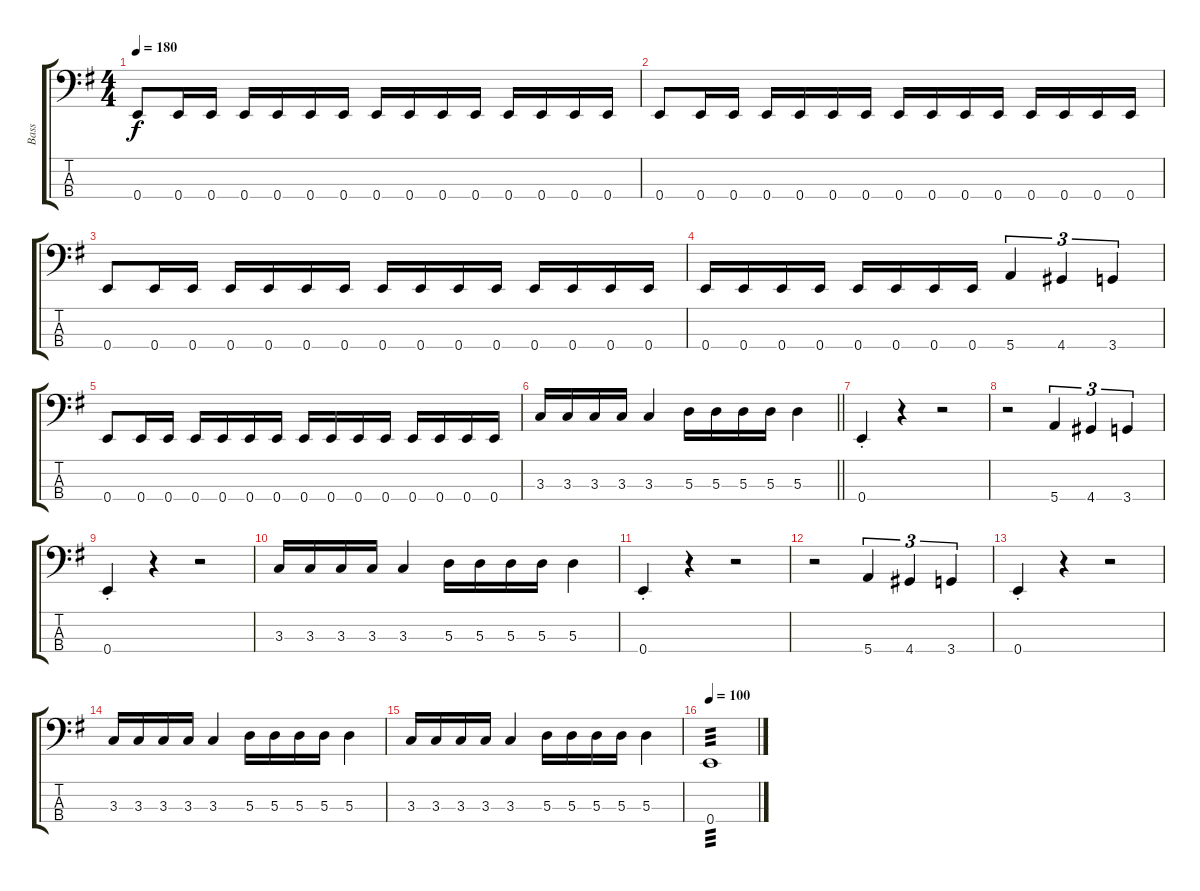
\track ("Bass" "Bass") {instrument electricbasspick}
\staff {score tabs}
\tuning (G2 D2 A1 E1) {hide}
\ts (4 4)
\tempo 180
\clef f4
\ks g
0.4.8{dy f} 0.4.16 0.4.16 0.4.16 0.4.16 0.4.16 0.4.16 0.4.16 0.4.16 0.4.16 0.4.16 0.4.16 0.4.16 0.4.16 0.4.16 |
0.4.8 0.4.16 0.4.16 0.4.16 0.4.16 0.4.16 0.4.16 0.4.16 0.4.16 0.4.16 0.4.16 0.4.16 0.4.16 0.4.16 0.4.16 |
0.4.8 0.4.16 0.4.16 0.4.16 0.4.16 0.4.16 0.4.16 0.4.16 0.4.16 0.4.16 0.4.16 0.4.16 0.4.16 0.4.16 0.4.16 |
0.4.16 0.4.16 0.4.16 0.4.16 0.4.16 0.4.16 0.4.16 0.4.16 5.4.4{tu (3 2)} 4.4.4{tu (3 2)} 3.4.4{tu (3 2)} |
0.4.8 0.4.16 0.4.16 0.4.16 0.4.16 0.4.16 0.4.16 0.4.16 0.4.16 0.4.16 0.4.16 0.4.16 0.4.16 0.4.16 0.4.16 |
\barLineRight lightlight
3.3.16 3.3.16 3.3.16 3.3.16 3.3.4 5.3.16 5.3.16 5.3.16 5.3.16 5.3.4 |
0.4{st}.4 r.4 r.2 |
r.2 5.4.4{tu (3 2)} 4.4.4{tu (3 2)} 3.4.4{tu (3 2)} |
0.4{st}.4 r.4 r.2 |
3.3.16 3.3.16 3.3.16 3.3.16 3.3.4 5.3.16 5.3.16 5.3.16 5.3.16 5.3.4 |
0.4{st}.4 r.4 r.2 |
r.2 5.4.4{tu (3 2)} 4.4.4{tu (3 2)} 3.4.4{tu (3 2)} |
0.4{st}.4 r.4 r.2 |
3.3.16 3.3.16 3.3.16 3.3.16 3.3.4 5.3.16 5.3.16 5.3.16 5.3.16 5.3.4 |
3.3.16 3.3.16 3.3.16 3.3.16 3.3.4 5.3.16 5.3.16 5.3.16 5.3.16 5.3.4 |
\tempo 100
0.4.1{tp 3}
